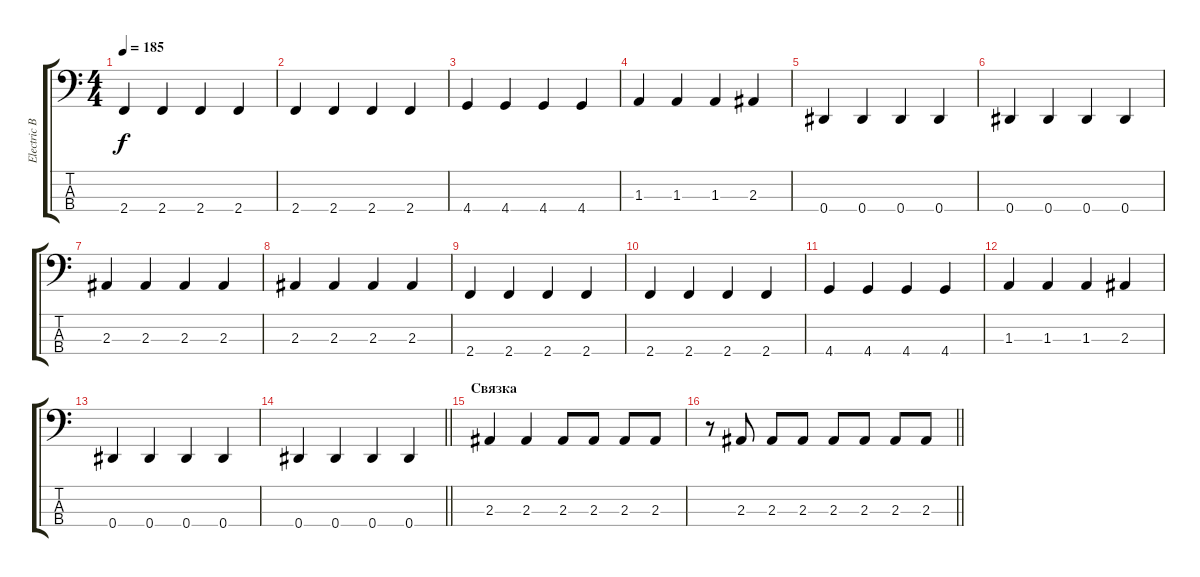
\track ("Electric Bass" "Electric B") {instrument electricbassfinger}
\staff {score tabs}
\tuning (Gb2 Db2 Ab1 Eb1) {hide}
\ts (4 4)
\tempo 185
\clef f4
\ks c
2.4.4{dy f} 2.4.4 2.4.4 2.4.4 |
2.4.4 2.4.4 2.4.4 2.4.4 |
4.4.4 4.4.4 4.4.4 4.4.4 |
1.3.4 1.3.4 1.3.4 2.3.4 |
0.4.4 0.4.4 0.4.4 0.4.4 |
0.4.4 0.4.4 0.4.4 0.4.4 |
2.3.4 2.3.4 2.3.4 2.3.4 |
2.3.4 2.3.4 2.3.4 2.3.4 |
2.4.4 2.4.4 2.4.4 2.4.4 |
2.4.4 2.4.4 2.4.4 2.4.4 |
4.4.4 4.4.4 4.4.4 4.4.4 |
1.3.4 1.3.4 1.3.4 2.3.4 |
0.4.4 0.4.4 0.4.4 0.4.4 |
\barLineRight lightlight
0.4.4 0.4.4 0.4.4 0.4.4 |
\section ("" "Связка")
2.3.4 2.3.4 2.3.8 2.3.8 2.3.8 2.3.8 |
\barLineRight lightlight
r.8 2.3.8 2.3.8 2.3.8 2.3.8 2.3.8 2.3.8 2.3.8
